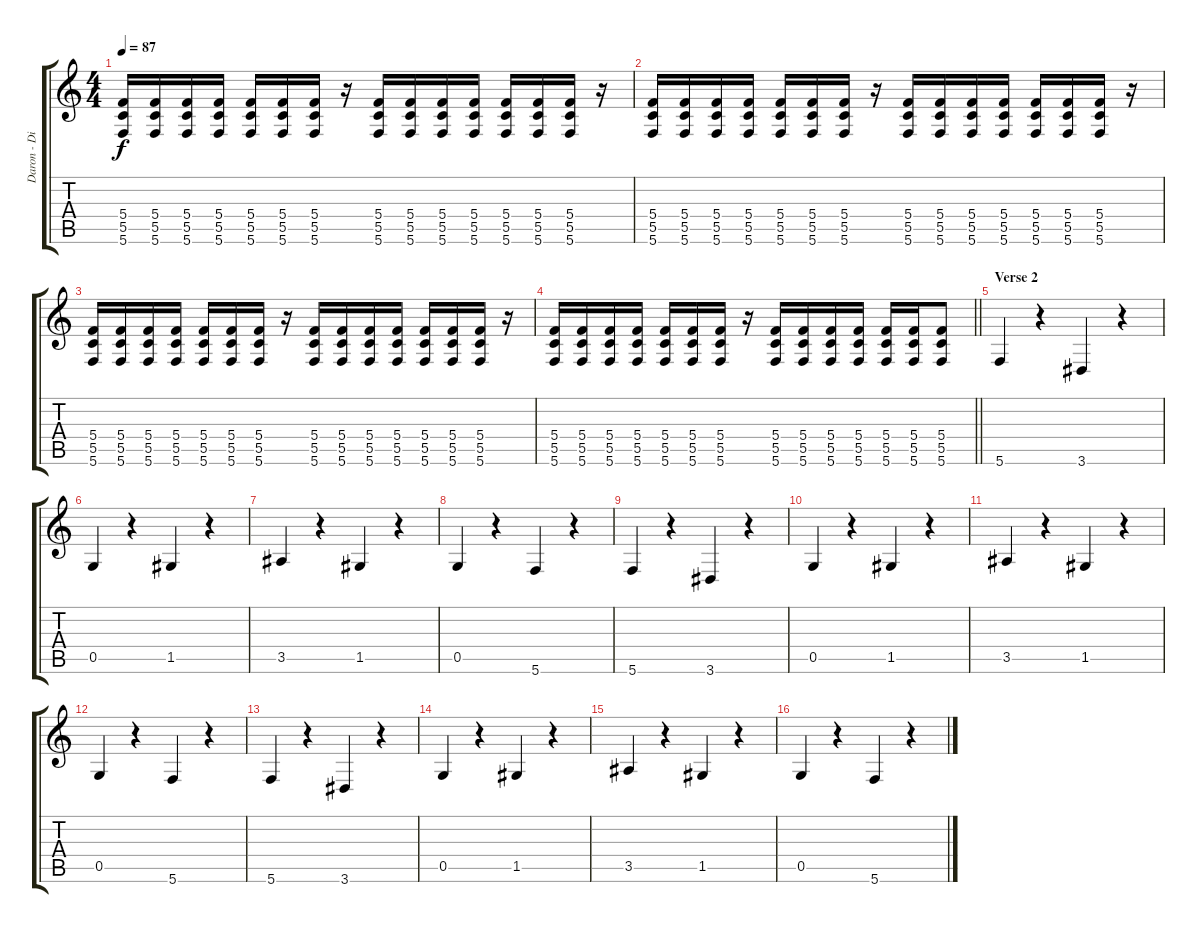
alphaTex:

\track ("Daron - Distortion" "Daron - Di") {instrument distortionguitar}
\staff {score tabs}
\tuning (D4 A3 F3 C3 G2 C2) {hide}
\ts (4 4)
\tempo 87
\clef g2
\ks c
(5.4 5.5 5.6).16{dy f} (5.4 5.5 5.6).16 (5.4 5.5 5.6).16 (5.4 5.5 5.6).16 (5.4 5.5 5.6).16 (5.4 5.5 5.6).16 (5.4 5.5 5.6).16 r.16 (5.4 5.5 5.6).16 (5.4 5.5 5.6).16 (5.4 5.5 5.6).16 (5.4 5.5 5.6).16 (5.4 5.5 5.6).16 (5.4 5.5 5.6).16 (5.4 5.5 5.6).16 r.16 |
(5.4 5.5 5.6).16 (5.4 5.5 5.6).16 (5.4 5.5 5.6).16 (5.4 5.5 5.6).16 (5.4 5.5 5.6).16 (5.4 5.5 5.6).16 (5.4 5.5 5.6).16 r.16 (5.4 5.5 5.6).16 (5.4 5.5 5.6).16 (5.4 5.5 5.6).16 (5.4 5.5 5.6).16 (5.4 5.5 5.6).16 (5.4 5.5 5.6).16 (5.4 5.5 5.6).16 r.16 |
(5.4 5.5 5.6).16 (5.4 5.5 5.6).16 (5.4 5.5 5.6).16 (5.4 5.5 5.6).16 (5.4 5.5 5.6).16 (5.4 5.5 5.6).16 (5.4 5.5 5.6).16 r.16 (5.4 5.5 5.6).16 (5.4 5.5 5.6).16 (5.4 5.5 5.6).16 (5.4 5.5 5.6).16 (5.4 5.5 5.6).16 (5.4 5.5 5.6).16 (5.4 5.5 5.6).16 r.16 |
\barLineRight lightlight
(5.4 5.5 5.6).16 (5.4 5.5 5.6).16 (5.4 5.5 5.6).16 (5.4 5.5 5.6).16 (5.4 5.5 5.6).16 (5.4 5.5 5.6).16 (5.4 5.5 5.6).16 r.16 (5.4 5.5 5.6).16 (5.4 5.5 5.6).16 (5.4 5.5 5.6).16 (5.4 5.5 5.6).16 (5.4 5.5 5.6).16 (5.4 5.5 5.6).16 (5.4 5.5 5.6).8 |
\section ("" "Verse 2")
5.6.4 r.4 3.6.4 r.4 |
0.5.4 r.4 1.5.4 r.4 |
3.5.4 r.4 1.5.4 r.4 |
0.5.4 r.4 5.6.4 r.4 |
5.6.4 r.4 3.6.4 r.4 |
0.5.4 r.4 1.5.4 r.4 |
3.5.4 r.4 1.5.4 r.4 |
0.5.4 r.4 5.6.4 r.4 |
5.6.4 r.4 3.6.4 r.4 |
0.5.4 r.4 1.5.4 r.4 |
3.5.4 r.4 1.5.4 r.4 |
0.5.4 r.4 5.6.4 r.4
